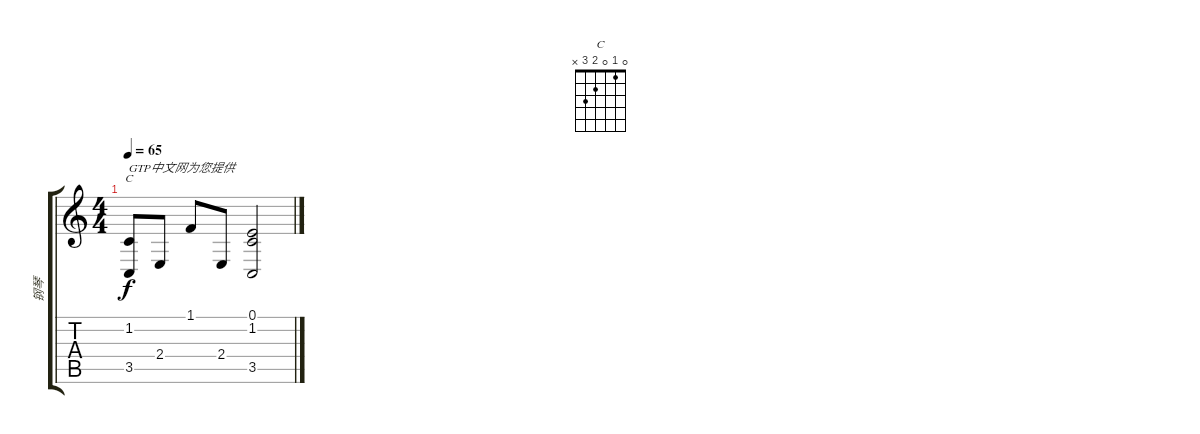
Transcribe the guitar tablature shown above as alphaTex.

\track ("钢琴" "钢琴") {instrument acousticgrandpiano}
\staff {score tabs}
\tuning (E4 B3 G3 D3 A2 E2) {hide}
\chord ("C" 0 1 0 2 3 x)
\ts (4 4)
\tempo 65
\clef g2
\ks c
(1.2 3.5).8{ch "C" txt "GTP中文网为您提供" dy f} 2.4.8 1.1.8 2.4.8 (0.1 1.2 3.5).2
